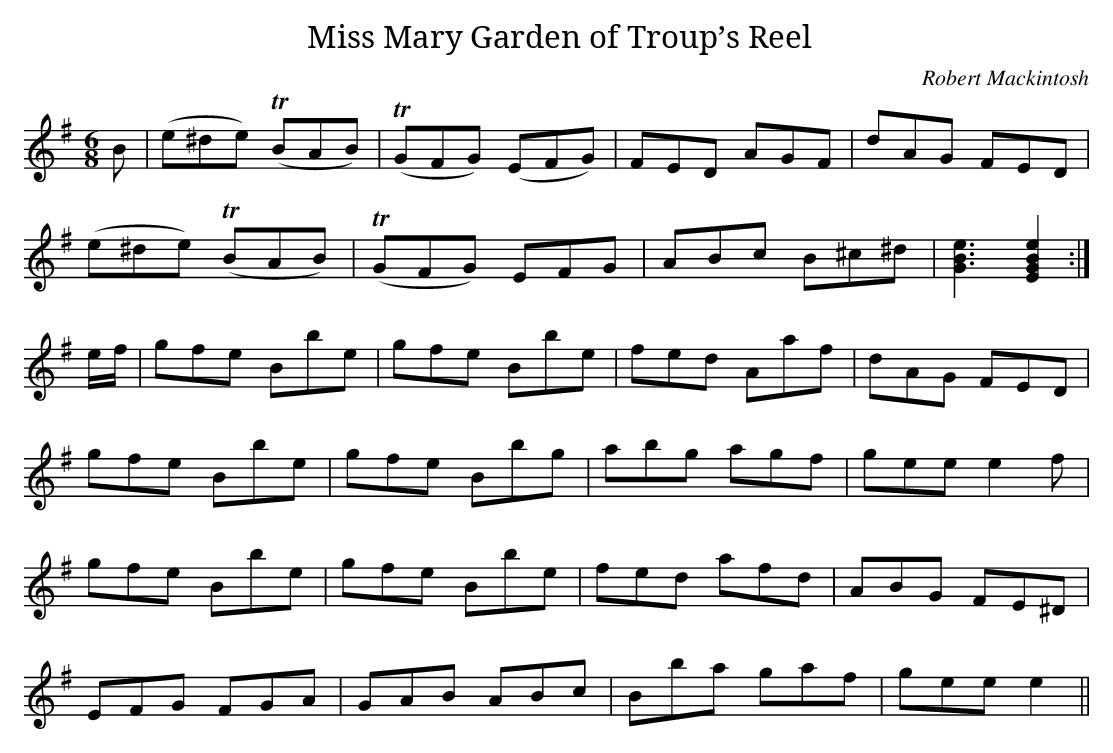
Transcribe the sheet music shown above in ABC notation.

X:1
T:Miss Mary Garden of Troup’s Reel
C:Robert Mackintosh
M:6/8
L:1/8
K:Emin
B|(e^de) T(BAB)|T(GFG) (EFG)|FED AGF|dAG FED|
(e^de) T(BAB)|T(GFG) EFG|ABc B^c^d|[G3B3e3] [E2G2B2e2]:|
e/f/|gfe Bbe|gfe Bbe|fed Aaf|dAG FED|
gfe Bbe|gfe Bbg|abg agf|gee e2f|
gfe Bbe|gfe Bbe|fed afd|ABG FE^D|
EFG FGA|GAB ABc|Bba gaf|gee e2||
